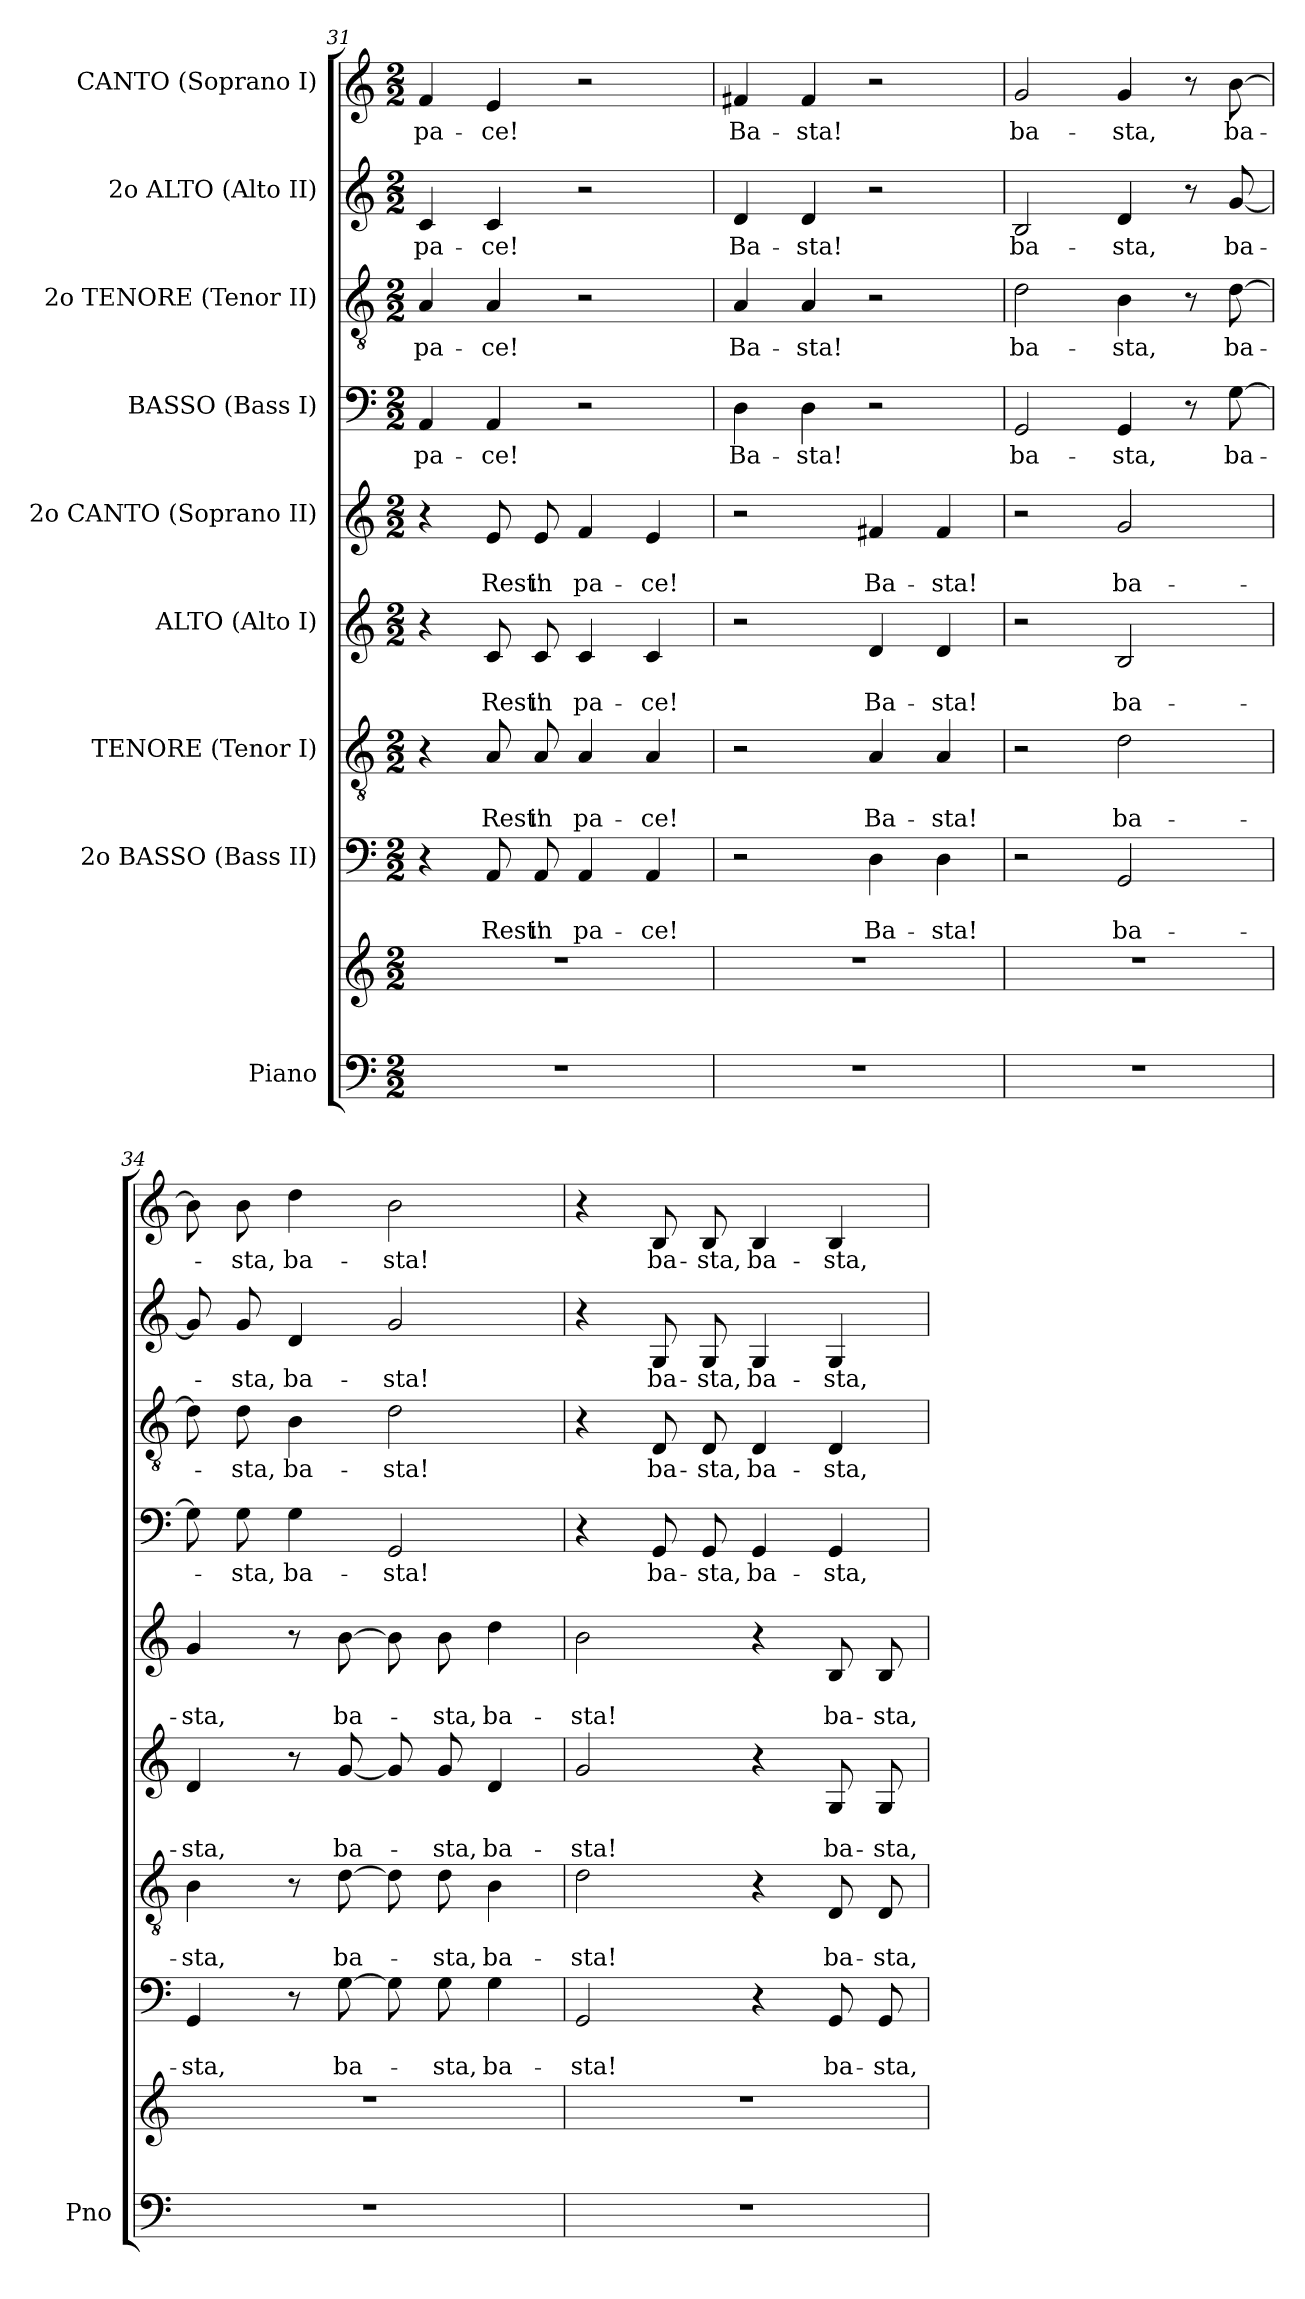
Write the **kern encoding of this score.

**kern	**kern	**kern	**text	**text	**kern	**text	**text	**kern	**text	**text	**kern	**text	**text	**kern	**text	**kern	**text	**kern	**text	**kern	**text
*part9	*part9	*part8	*part8	*part8	*part7	*part7	*part7	*part6	*part6	*part6	*part5	*part5	*part5	*part4	*part4	*part3	*part3	*part2	*part2	*part1	*part1
*staff10	*staff9	*staff8	*staff8	*staff8	*staff7	*staff7	*staff7	*staff6	*staff6	*staff6	*staff5	*staff5	*staff5	*staff4	*staff4	*staff3	*staff3	*staff2	*staff2	*staff1	*staff1
*I"Piano	*	*I"2o  BASSO (Bass II)	*	*	*I"TENORE (Tenor I)	*	*	*I"ALTO (Alto I)	*	*	*I"2o  CANTO (Soprano II)	*	*	*I"BASSO (Bass I)	*	*I"2o  TENORE (Tenor II)	*	*I"2o  ALTO (Alto II)	*	*I"CANTO (Soprano I)	*
*I'Pno	*	*	*	*	*	*	*	*	*	*	*	*	*	*	*	*	*	*	*	*	*
*clefF4	*clefG2	*clefF4	*	*	*clefGv2	*	*	*clefG2	*	*	*clefG2	*	*	*clefF4	*	*clefGv2	*	*clefG2	*	*clefG2	*
*k[]	*k[]	*k[]	*	*	*k[]	*	*	*k[]	*	*	*k[]	*	*	*k[]	*	*k[]	*	*k[]	*	*k[]	*
*C:	*C:	*C:	*	*	*C:	*	*	*C:	*	*	*C:	*	*	*C:	*	*C:	*	*C:	*	*C:	*
*M2/2	*M2/2	*M2/2	*	*	*M2/2	*	*	*M2/2	*	*	*M2/2	*	*	*M2/2	*	*M2/2	*	*M2/2	*	*M2/2	*
=31	=31	=31	=31	=31	=31	=31	=31	=31	=31	=31	=31	=31	=31	=31	=31	=31	=31	=31	=31	=31	=31
1r	1r	4r	.	.	4r	.	.	4r	.	.	4r	.	.	4AA/	pa-	4A/	pa-	4c/	pa-	4f/	pa-
.	.	8AA/	.	Rest'	8A/	.	Rest'	8c/	.	Rest'	8e/	.	Rest'	4AA/	-ce!	4A/	-ce!	4c/	-ce!	4e/	-ce!
.	.	8AA/	.	in	8A/	.	in	8c/	.	in	8e/	.	in	.	.	.	.	.	.	.	.
.	.	4AA/	.	pa-	4A/	.	pa-	4c/	.	pa-	4f/	.	pa-	2r	.	2r	.	2r	.	2r	.
.	.	4AA/	.	-ce!	4A/	.	-ce!	4c/	.	-ce!	4e/	.	-ce!	.	.	.	.	.	.	.	.
=32	=32	=32	=32	=32	=32	=32	=32	=32	=32	=32	=32	=32	=32	=32	=32	=32	=32	=32	=32	=32	=32
1r	1r	2r	.	.	2r	.	.	2r	.	.	2r	.	.	4D\	Ba-	4A/	Ba-	4d/	Ba-	4f#X/	Ba-
.	.	.	.	.	.	.	.	.	.	.	.	.	.	4D\	-sta!	4A/	-sta!	4d/	-sta!	4f#/	-sta!
.	.	4D\	.	Ba-	4A/	.	Ba-	4d/	.	Ba-	4f#X/	.	Ba-	2r	.	2r	.	2r	.	2r	.
.	.	4D\	.	-sta!	4A/	.	-sta!	4d/	.	-sta!	4f#/	.	-sta!	.	.	.	.	.	.	.	.
=33	=33	=33	=33	=33	=33	=33	=33	=33	=33	=33	=33	=33	=33	=33	=33	=33	=33	=33	=33	=33	=33
1r	1r	2r	.	.	2r	.	.	2r	.	.	2r	.	.	2GG/	ba-	2d\	ba-	2B/	ba-	2g/	ba-
.	.	2GG/	.	ba-	2d\	.	ba-	2B/	.	ba-	2g/	.	ba-	4GG/	-sta,	4B\	-sta,	4d/	-sta,	4g/	-sta,
.	.	.	.	.	.	.	.	.	.	.	.	.	.	8r	.	8r	.	8r	.	8r	.
.	.	.	.	.	.	.	.	.	.	.	.	.	.	[8G\	ba-	[8d\	ba-	[8g/	ba-	[8b\	ba-
!!LO:LB:g=z
=34	=34	=34	=34	=34	=34	=34	=34	=34	=34	=34	=34	=34	=34	=34	=34	=34	=34	=34	=34	=34	=34
1r	1r	4GG/	.	-­sta,	4B\	.	-­sta,	4d/	.	-­sta,	4g/	.	-­sta,	8G\]	.	8d\]	.	8g/]	.	8b\]	.
.	.	.	.	.	.	.	.	.	.	.	.	.	.	8G\	-­sta,	8d\	-­sta,	8g/	-­sta,	8b\	-­sta,
.	.	8r	.	.	8r	.	.	8r	.	.	8r	.	.	4G\	ba-	4B\	ba-	4d/	ba-	4dd\	ba-
.	.	[8G\	.	ba-	[8d\	.	ba-	[8g/	.	ba-	[8b\	.	ba-	.	.	.	.	.	.	.	.
.	.	8G\]	.	.	8d\]	.	.	8g/]	.	.	8b\]	.	.	2GG/	-sta!	2d\	-sta!	2g/	-sta!	2b\	-sta!
.	.	8G\	.	-sta,	8d\	.	-sta,	8g/	.	-sta,	8b\	.	-sta,	.	.	.	.	.	.	.	.
.	.	4G\	.	ba-	4B\	.	ba-	4d/	.	ba-	4dd\	.	ba-	.	.	.	.	.	.	.	.
=35	=35	=35	=35	=35	=35	=35	=35	=35	=35	=35	=35	=35	=35	=35	=35	=35	=35	=35	=35	=35	=35
1r	1r	2GG/	.	-sta!	2d\	.	-sta!	2g/	.	-sta!	2b\	.	-sta!	4r	.	4r	.	4r	.	4r	.
.	.	.	.	.	.	.	.	.	.	.	.	.	.	8GG/	ba-	8D/	ba-	8G/	ba-	8B/	ba-
.	.	.	.	.	.	.	.	.	.	.	.	.	.	8GG/	-sta,	8D/	-sta,	8G/	-sta,	8B/	-sta,
.	.	4r	.	.	4r	.	.	4r	.	.	4r	.	.	4GG/	ba-	4D/	ba-	4G/	ba-	4B/	ba-
.	.	8GG/	.	ba-	8D/	.	ba-	8G/	.	ba-	8B/	.	ba-	4GG/	-sta,	4D/	-sta,	4G/	-sta,	4B/	-sta,
.	.	8GG/	.	-sta,	8D/	.	-sta,	8G/	.	-sta,	8B/	.	-sta,	.	.	.	.	.	.	.	.
=	=	=	=	=	=	=	=	=	=	=	=	=	=	=	=	=	=	=	=	=	=
*-	*-	*-	*-	*-	*-	*-	*-	*-	*-	*-	*-	*-	*-	*-	*-	*-	*-	*-	*-	*-	*-
